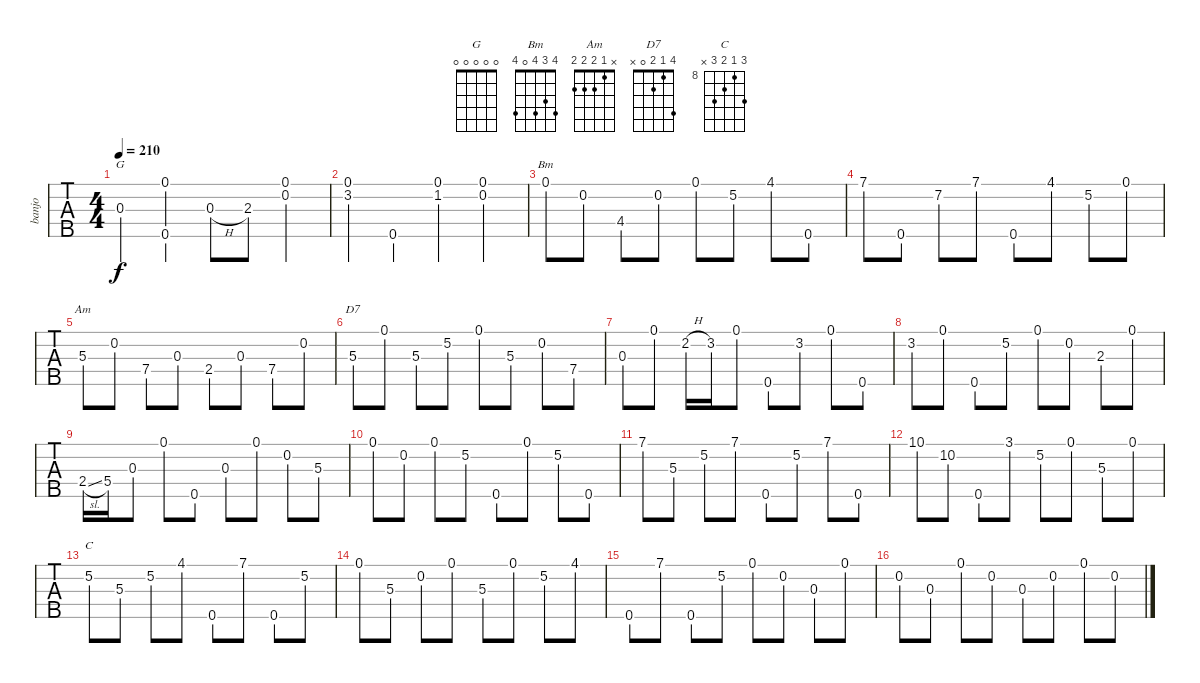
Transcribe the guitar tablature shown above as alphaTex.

\track ("banjo" "banjo") {instrument banjo}
\staff {tabs}
\tuning (D4 B3 G3 D3 G4) {hide}
\displaytranspose 12
\chord ("G" 0 0 0 0 0)
\chord ("Bm" 4 3 4 0 4)
\chord ("Am" x 1 2 2 2)
\chord ("D7" 4 1 2 0 x)
\chord ("C" 10 8 9 10 x) {firstfret 8}
\ts (4 4)
\tempo 210
\clef g2
\ks c
0.3.4{ch "G" dy f} (0.1 0.5).4 0.3{h}.8 2.3.8 (0.1 0.2).4 |
(0.1 3.2).4 0.5.4 (0.1 1.2).4 (0.1 0.2).4 |
0.1.8{ch "Bm"} 0.2.8 4.4.8 0.2.8 0.1.8 5.2.8 4.1.8 0.5.8 |
7.1.8 0.5.8 7.2.8 7.1.8 0.5.8 4.1.8 5.2.8 0.1.8 |
5.3.8{ch "Am"} 0.2.8 7.4.8 0.3.8 2.4.8 0.3.8 7.4.8 0.2.8 |
5.3.8{ch "D7"} 0.1.8 5.3.8 5.2.8 0.1.8 5.3.8 0.2.8 7.4.8 |
0.3.8 0.1.8 2.2{h}.16 3.2.16 0.1.8 0.5.8 3.2.8 0.1.8 0.5.8 |
3.2.8 0.1.8 0.5.8 5.2.8 0.1.8 0.2.8 2.3.8 0.1.8 |
2.4{sl}.16 5.4.16 0.3.8 0.1.8 0.5.8 0.3.8 0.1.8 0.2.8 5.3.8 |
0.1.8 0.2.8 0.1.8 5.2.8 0.5.8 0.1.8 5.2.8 0.5.8 |
7.1.8 5.3.8 5.2.8 7.1.8 0.5.8 5.2.8 7.1.8 0.5.8 |
10.1.8 10.2.8 0.5.8 3.1.8 5.2.8 0.1.8 5.3.8 0.1.8 |
5.2.8{ch "C"} 5.3.8 5.2.8 4.1.8 0.5.8 7.1.8 0.5.8 5.2.8 |
0.1.8 5.3.8 0.2.8 0.1.8 5.3.8 0.1.8 5.2.8 4.1.8 |
0.5.8 7.1.8 0.5.8 5.2.8 0.1.8 0.2.8 0.3.8 0.1.8 |
0.2.8 0.3.8 0.1.8 0.2.8 0.3.8 0.2.8 0.1.8 0.2.8
